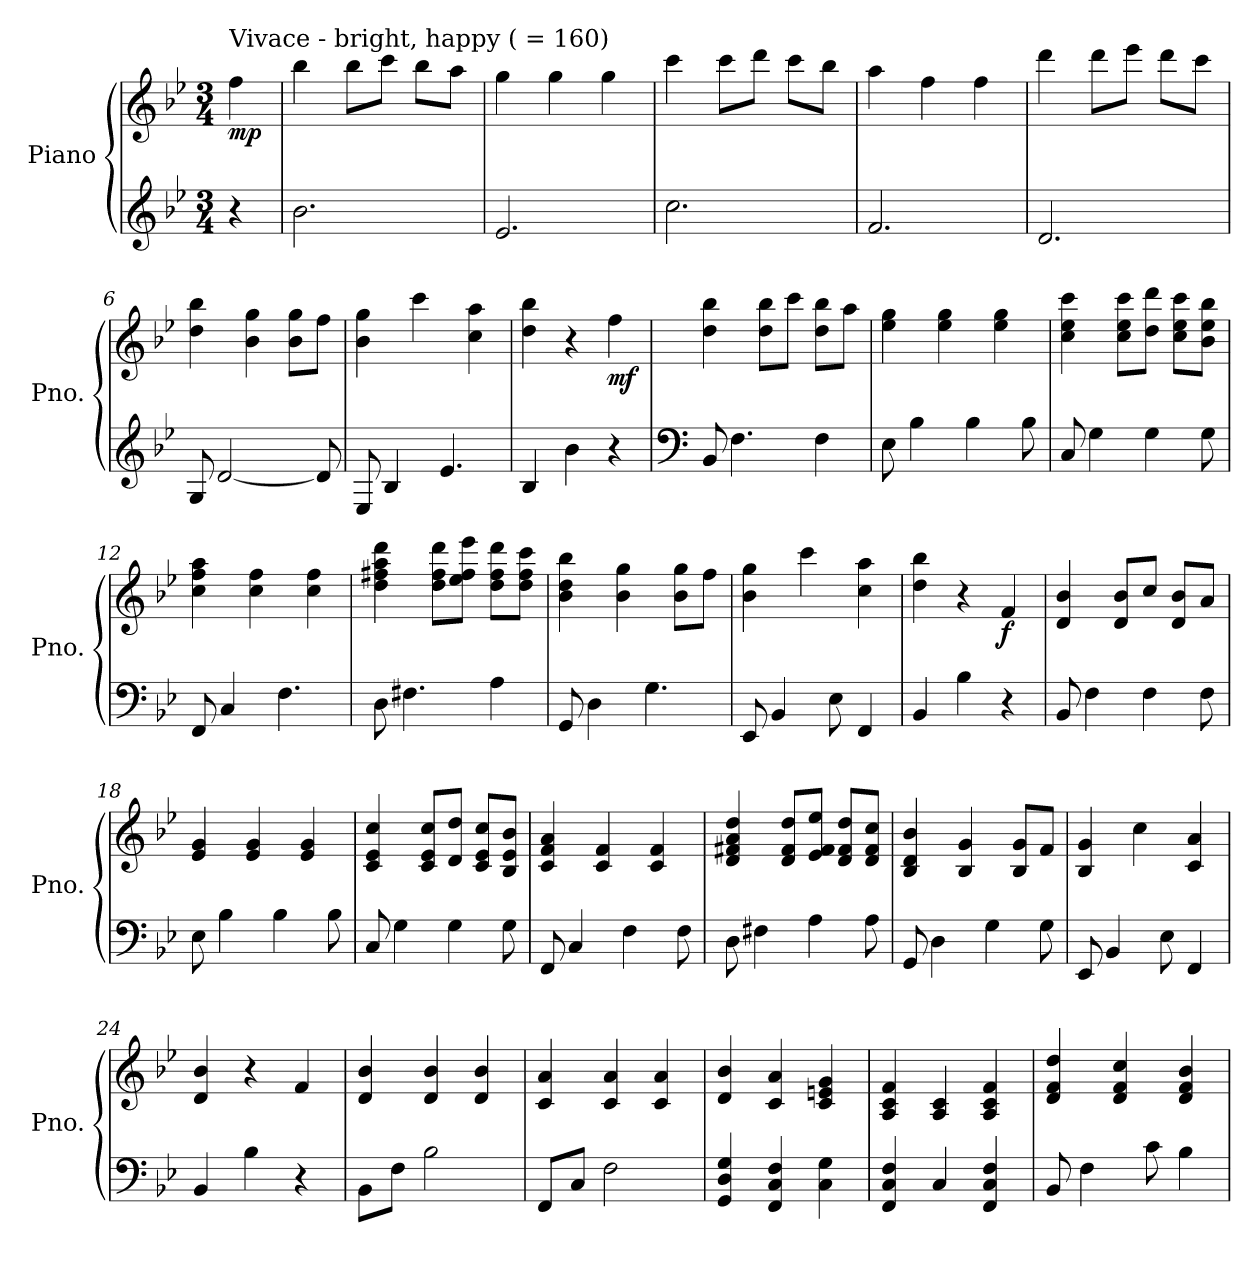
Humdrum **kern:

**kern	**kern	**dynam
*part1	*part1	*part1
*staff2	*staff1	*staff1/2
*I"Piano	*	*
*I'Pno.	*	*
*clefG2	*clefG2	*
*k[b-e-]	*k[b-e-]	*
*M3/4	*M3/4	*
*MM160	*MM160	*
=	=	=
!	!LO:TX:a:t=Vivace - bright, happy ( = 160)	!
!	!	!LO:DY:b
4r	4ff\	mp
=1	=1	=1
2.b-\	4bb-\	.
.	8bb-\L	.
.	8ccc\J	.
.	8bb-\L	.
.	8aa\J	.
=2	=2	=2
2.e-/	4gg\	.
.	4gg\	.
.	4gg\	.
=3	=3	=3
2.cc\	4ccc\	.
.	8ccc\L	.
.	8ddd\J	.
.	8ccc\L	.
.	8bb-\J	.
=4	=4	=4
2.f/	4aa\	.
.	4ff\	.
.	4ff\	.
=5	=5	=5
2.d/	4ddd\	.
.	8ddd\L	.
.	8eee-\J	.
.	8ddd\L	.
.	8ccc\J	.
!!LO:LB:g=z
=6	=6	=6
8G/	4dd\ 4bb-\	.
[2d/	.	.
.	4b-\ 4gg\	.
.	8b-\ 8gg\L	.
8d/]	8ff\J	.
=7	=7	=7
8E-/	4b-\ 4gg\	.
4B-/	.	.
.	4ccc\	.
4.e-/	.	.
.	4cc\ 4aa\	.
=8	=8	=8
4B-/	4dd\ 4bb-\	.
4b-\	4r	.
!	!	!LO:DY:b
4r	4ff\	mf
=9	=9	=9
*clefF4	*	*
8BB-/	4dd\ 4bb-\	.
4.F\	.	.
.	8dd\ 8bb-\L	.
.	8ccc\J	.
4F\	8dd\ 8bb-\L	.
.	8aa\J	.
=10	=10	=10
8E-\	4ee-\ 4gg\	.
4B-\	.	.
.	4ee-\ 4gg\	.
4B-\	.	.
.	4ee-\ 4gg\	.
8B-\	.	.
=11	=11	=11
8C/	4cc\ 4ee-\ 4ccc\	.
4G\	.	.
.	8cc\ 8ee-\ 8ccc\L	.
4G\	8dd\ 8ddd\J	.
.	8cc\ 8ee-\ 8ccc\L	.
8G\	8b-\ 8ee-\ 8bb-\J	.
!!LO:LB:g=z
=12	=12	=12
8FF/	4cc\ 4ff\ 4aa\	.
4C/	.	.
.	4cc\ 4ff\	.
4.F\	.	.
.	4cc\ 4ff\	.
=13	=13	=13
8D\	4dd\ 4ff#X\ 4aa\ 4ddd\	.
4.F#X\	.	.
.	8dd\ 8ff#\ 8ddd\L	.
.	8ee-\ 8ff#\ 8eee-\J	.
4A\	8dd\ 8ff#\ 8ddd\L	.
.	8dd\ 8ff#\ 8ccc\J	.
=14	=14	=14
8GG/	4b-\ 4dd\ 4bb-\	.
4D\	.	.
.	4b-\ 4gg\	.
4.G\	.	.
.	8b-\ 8gg\L	.
.	8ff\J	.
=15	=15	=15
8EE-/	4b-\ 4gg\	.
4BB-/	.	.
.	4ccc\	.
8E-\	.	.
4FF/	4cc\ 4aa\	.
=16	=16	=16
4BB-/	4dd\ 4bb-\	.
4B-\	4r	.
!	!	!LO:DY:b
4r	4f/	f
=17	=17	=17
8BB-/	4d/ 4b-/	.
4F\	.	.
.	8d/ 8b-/L	.
4F\	8cc/J	.
.	8d/ 8b-/L	.
8F\	8a/J	.
!!LO:LB:g=z
=18	=18	=18
8E-\	4e-/ 4g/	.
4B-\	.	.
.	4e-/ 4g/	.
4B-\	.	.
.	4e-/ 4g/	.
8B-\	.	.
=19	=19	=19
8C/	4c/ 4e-/ 4cc/	.
4G\	.	.
.	8c/ 8e-/ 8cc/L	.
4G\	8d/ 8dd/J	.
.	8c/ 8e-/ 8cc/L	.
8G\	8B-/ 8e-/ 8b-/J	.
=20	=20	=20
8FF/	4c/ 4f/ 4a/	.
4C/	.	.
.	4c/ 4f/	.
4F\	.	.
.	4c/ 4f/	.
8F\	.	.
=21	=21	=21
8D\	4d/ 4f#X/ 4a/ 4dd/	.
4F#X\	.	.
.	8d/ 8f#/ 8dd/L	.
4A\	8e-/ 8f#/ 8ee-/J	.
.	8d/ 8f#/ 8dd/L	.
8A\	8d/ 8f#/ 8cc/J	.
=22	=22	=22
8GG/	4B-/ 4d/ 4b-/	.
4D\	.	.
.	4B-/ 4g/	.
4G\	.	.
.	8B-/ 8g/L	.
8G\	8f/J	.
=23	=23	=23
8EE-/	4B-/ 4g/	.
4BB-/	.	.
.	4cc\	.
8E-\	.	.
4FF/	4c/ 4a/	.
!!LO:LB:g=z
=24	=24	=24
4BB-/	4d/ 4b-/	.
4B-\	4r	.
4r	4f/	.
=25	=25	=25
8BB-\L	4d/ 4b-/	.
8F\J	.	.
2B-\	4d/ 4b-/	.
.	4d/ 4b-/	.
=26	=26	=26
8FF/L	4c/ 4a/	.
8C/J	.	.
2F\	4c/ 4a/	.
.	4c/ 4a/	.
=27	=27	=27
4GG/ 4D/ 4G/	4d/ 4b-/	.
4FF/ 4C/ 4F/	4c/ 4a/	.
4C\ 4G\	4c/ 4en/ 4g/	.
=28	=28	=28
4FF/ 4C/ 4F/	4A/ 4c/ 4f/	.
4C/	4A/ 4c/	.
4FF/ 4C/ 4F/	4A/ 4c/ 4f/	.
=29	=29	=29
8BB-/	4d/ 4f/ 4dd/	.
4F\	.	.
.	4d/ 4f/ 4cc/	.
8c\	.	.
4B-\	4d/ 4f/ 4b-/	.
=	=	=
*-	*-	*-
